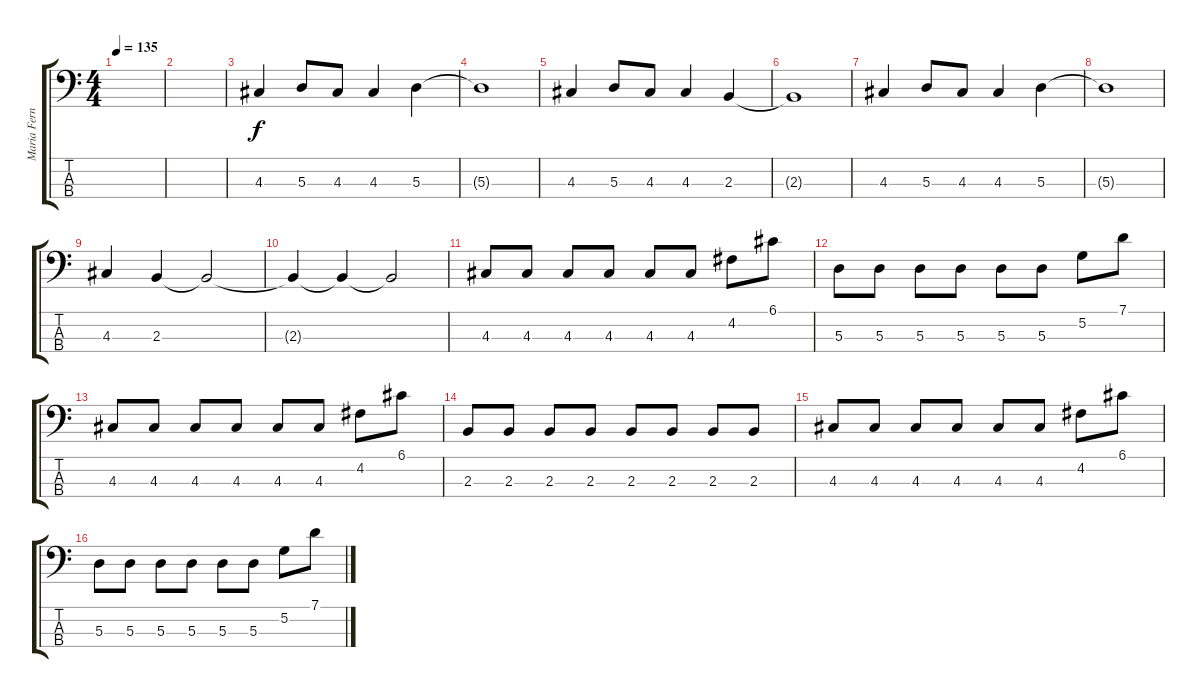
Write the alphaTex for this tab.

\track ("Maria Fernanda Aldana" "Maria Fern") {instrument electricbassfinger}
\staff {score tabs}
\tuning (G2 D2 A1 E1) {hide}
\ts (4 4)
\tempo 135
\clef f4
\ks c
|
|
4.3.4 5.3.8 4.3.8 4.3.4 5.3.4 |
5.3{t}.1 |
4.3.4 5.3.8 4.3.8 4.3.4 2.3.4 |
2.3{t}.1 |
4.3.4 5.3.8 4.3.8 4.3.4 5.3.4 |
5.3{t}.1 |
4.3.4 2.3.4 2.3{t}.2 |
2.3{t}.4 2.3{t}.4 2.3{t}.2 |
4.3.8 4.3.8 4.3.8 4.3.8 4.3.8 4.3.8 4.2.8 6.1.8 |
5.3.8 5.3.8 5.3.8 5.3.8 5.3.8 5.3.8 5.2.8 7.1.8 |
4.3.8 4.3.8 4.3.8 4.3.8 4.3.8 4.3.8 4.2.8 6.1.8 |
2.3.8 2.3.8 2.3.8 2.3.8 2.3.8 2.3.8 2.3.8 2.3.8 |
4.3.8 4.3.8 4.3.8 4.3.8 4.3.8 4.3.8 4.2.8 6.1.8 |
5.3.8 5.3.8 5.3.8 5.3.8 5.3.8 5.3.8 5.2.8 7.1.8
